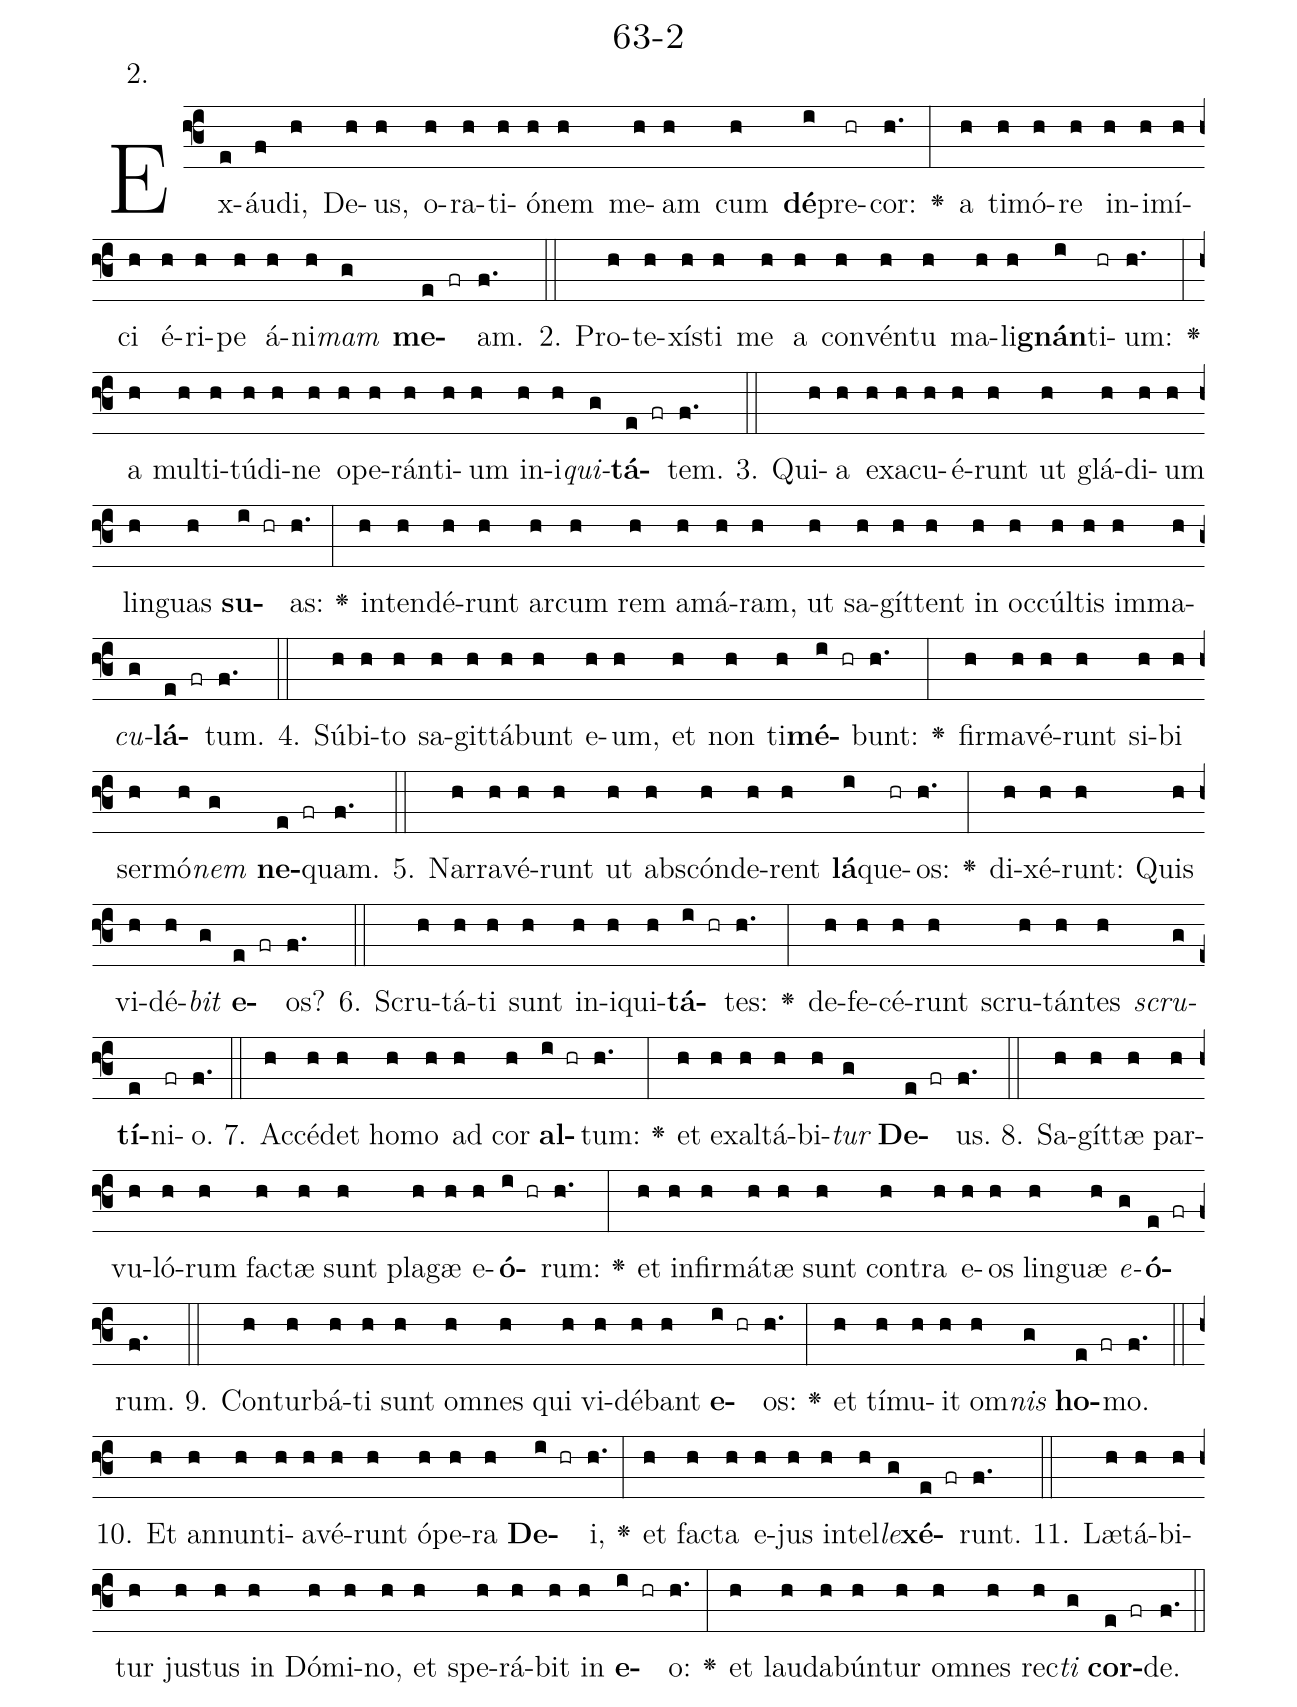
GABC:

name: 63-2;
annotation: 2.;
%%
(f3)Ex(e)áu(f)di,(h) De(h)us,(h) o(h)ra(h)ti(h)ó(h)nem(h) me(h)am(h) cum(h) <b>dé</b>(i)pre(hr)cor:(h.) <v>\greheightstar</v>(:) a(h) ti(h)mó(h)re(h) in(h)i(h)mí(h)ci(h) é(h)ri(h)pe(h) á(h)ni(h)<i>mam</i>(g) <b>me</b>(e fr)am.(f.) (::)
2. Pro(h)te(h)xís(h)ti(h) me(h) a(h) con(h)vén(h)tu(h) ma(h)li(h)<b>gnán</b>(i)ti(hr)um:(h.) <v>\greheightstar</v>(:) a(h) mul(h)ti(h)tú(h)di(h)ne(h) o(h)pe(h)rán(h)ti(h)um(h) in(h)i(h)<i>qui</i>(g)<b>tá</b>(e fr)tem.(f.) (::)
3. Qui(h)a(h) ex(h)a(h)cu(h)é(h)runt(h) ut(h) glá(h)di(h)um(h) lin(h)guas(h) <b>su</b>(i hr)as:(h.) <v>\greheightstar</v>(:) in(h)ten(h)dé(h)runt(h) ar(h)cum(h) rem(h) a(h)má(h)ram,(h) ut(h) sa(h)gít(h)tent(h) in(h) oc(h)cúl(h)tis(h) im(h)ma(h)<i>cu</i>(g)<b>lá</b>(e fr)tum.(f.) (::)
4. Súb(h)i(h)to(h) sa(h)git(h)tá(h)bunt(h) e(h)um,(h) et(h) non(h) ti(h)<b>mé</b>(i hr)bunt:(h.) <v>\greheightstar</v>(:) fir(h)ma(h)vé(h)runt(h) si(h)bi(h) ser(h)mó(h)<i>nem</i>(g) <b>ne</b>(e fr)quam.(f.) (::)
5. Nar(h)ra(h)vé(h)runt(h) ut(h) abs(h)cón(h)de(h)rent(h) <b>lá</b>(i)que(hr)os:(h.) <v>\greheightstar</v>(:) di(h)xé(h)runt:(h) Quis(h) vi(h)dé(h)<i>bit</i>(g) <b>e</b>(e fr)os?(f.) (::)
6. Scru(h)tá(h)ti(h) sunt(h) in(h)i(h)qui(h)<b>tá</b>(i hr)tes:(h.) <v>\greheightstar</v>(:) de(h)fe(h)cé(h)runt(h) scru(h)tán(h)tes(h) <i>scru</i>(g)<b>tí</b>(e)ni(fr)o.(f.) (::)
7. Ac(h)cé(h)det(h) ho(h)mo(h) ad(h) cor(h) <b>al</b>(i hr)tum:(h.) <v>\greheightstar</v>(:) et(h) ex(h)al(h)tá(h)bi(h)<i>tur</i>(g) <b>De</b>(e fr)us.(f.) (::)
8. Sa(h)gít(h)tæ(h) par(h)vu(h)ló(h)rum(h) fac(h)tæ(h) sunt(h) pla(h)gæ(h) e(h)<b>ó</b>(i hr)rum:(h.) <v>\greheightstar</v>(:) et(h) in(h)fir(h)má(h)tæ(h) sunt(h) con(h)tra(h) e(h)os(h) lin(h)guæ(h) <i>e</i>(g)<b>ó</b>(e fr)rum.(f.) (::)
9. Con(h)tur(h)bá(h)ti(h) sunt(h) om(h)nes(h) qui(h) vi(h)dé(h)bant(h) <b>e</b>(i hr)os:(h.) <v>\greheightstar</v>(:) et(h) tí(h)mu(h)it(h) om(h)<i>nis</i>(g) <b>ho</b>(e fr)mo.(f.) (::)
10. Et(h) an(h)nun(h)ti(h)a(h)vé(h)runt(h) ó(h)pe(h)ra(h) <b>De</b>(i hr)i,(h.) <v>\greheightstar</v>(:) et(h) fac(h)ta(h) e(h)jus(h) in(h)tel(h)<i>le</i>(g)<b>xé</b>(e fr)runt.(f.) (::)
11. Læ(h)tá(h)bi(h)tur(h) jus(h)tus(h) in(h) Dó(h)mi(h)no,(h) et(h) spe(h)rá(h)bit(h) in(h) <b>e</b>(i hr)o:(h.) <v>\greheightstar</v>(:) et(h) lau(h)da(h)bún(h)tur(h) om(h)nes(h) rec(h)<i>ti</i>(g) <b>cor</b>(e fr)de.(f.) (::)
